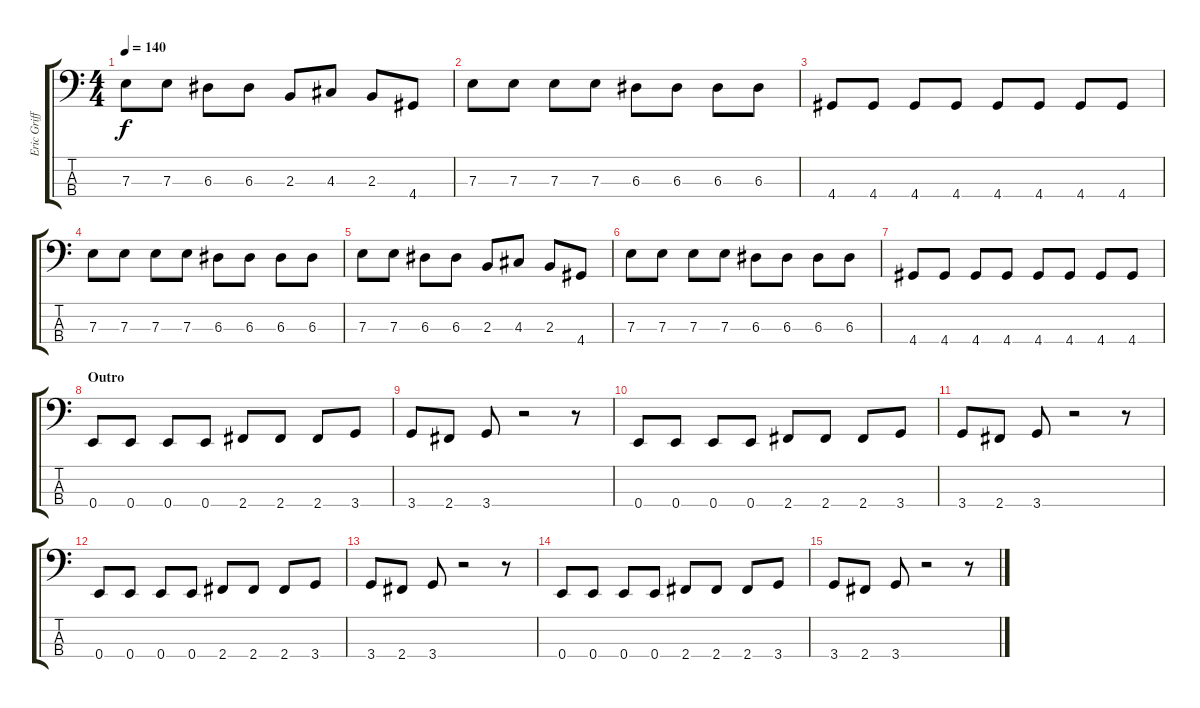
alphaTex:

\track ("Eric Griffin" "Eric Griff") {instrument electricbasspick}
\staff {score tabs}
\tuning (G2 D2 A1 E1) {hide}
\ts (4 4)
\tempo 140
\clef f4
\ks c
7.3.8{dy f} 7.3.8 6.3.8 6.3.8 2.3.8 4.3.8 2.3.8 4.4.8 |
7.3.8 7.3.8 7.3.8 7.3.8 6.3.8 6.3.8 6.3.8 6.3.8 |
4.4.8 4.4.8 4.4.8 4.4.8 4.4.8 4.4.8 4.4.8 4.4.8 |
7.3.8 7.3.8 7.3.8 7.3.8 6.3.8 6.3.8 6.3.8 6.3.8 |
7.3.8 7.3.8 6.3.8 6.3.8 2.3.8 4.3.8 2.3.8 4.4.8 |
7.3.8 7.3.8 7.3.8 7.3.8 6.3.8 6.3.8 6.3.8 6.3.8 |
4.4.8 4.4.8 4.4.8 4.4.8 4.4.8 4.4.8 4.4.8 4.4.8 |
\section ("" "Outro")
0.4.8 0.4.8 0.4.8 0.4.8 2.4.8 2.4.8 2.4.8 3.4.8 |
3.4.8 2.4.8 3.4.8 r.2 r.8 |
0.4.8 0.4.8 0.4.8 0.4.8 2.4.8 2.4.8 2.4.8 3.4.8 |
3.4.8 2.4.8 3.4.8 r.2 r.8 |
0.4.8 0.4.8 0.4.8 0.4.8 2.4.8 2.4.8 2.4.8 3.4.8 |
3.4.8 2.4.8 3.4.8 r.2 r.8 |
0.4.8 0.4.8 0.4.8 0.4.8 2.4.8 2.4.8 2.4.8 3.4.8 |
3.4.8 2.4.8 3.4.8 r.2 r.8
